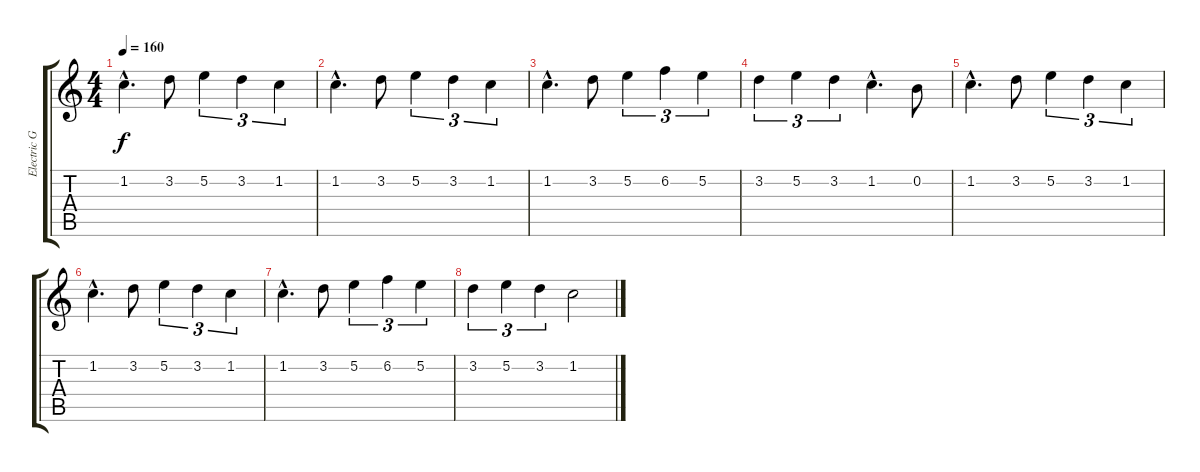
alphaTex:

\track ("Electric Guitar (Lead)" "Electric G") {instrument overdrivenguitar}
\staff {score tabs}
\tuning (E4 B3 G3 D3 A2 E2) {hide}
\ts (4 4)
\tempo 160
\clef g2
\ks c
1.2{hac}.4{d dy f} 3.2.8 5.2.4{tu (3 2)} 3.2.4{tu (3 2)} 1.2.4{tu (3 2)} |
1.2{hac}.4{d} 3.2.8 5.2.4{tu (3 2)} 3.2.4{tu (3 2)} 1.2.4{tu (3 2)} |
1.2{hac}.4{d} 3.2.8 5.2.4{tu (3 2)} 6.2.4{tu (3 2)} 5.2.4{tu (3 2)} |
3.2.4{tu (3 2)} 5.2.4{tu (3 2)} 3.2.4{tu (3 2)} 1.2{hac}.4{d} 0.2.8 |
1.2{hac}.4{d} 3.2.8 5.2.4{tu (3 2)} 3.2.4{tu (3 2)} 1.2.4{tu (3 2)} |
1.2{hac}.4{d} 3.2.8 5.2.4{tu (3 2)} 3.2.4{tu (3 2)} 1.2.4{tu (3 2)} |
1.2{hac}.4{d} 3.2.8 5.2.4{tu (3 2)} 6.2.4{tu (3 2)} 5.2.4{tu (3 2)} |
3.2.4{tu (3 2)} 5.2.4{tu (3 2)} 3.2.4{tu (3 2)} 1.2.2
